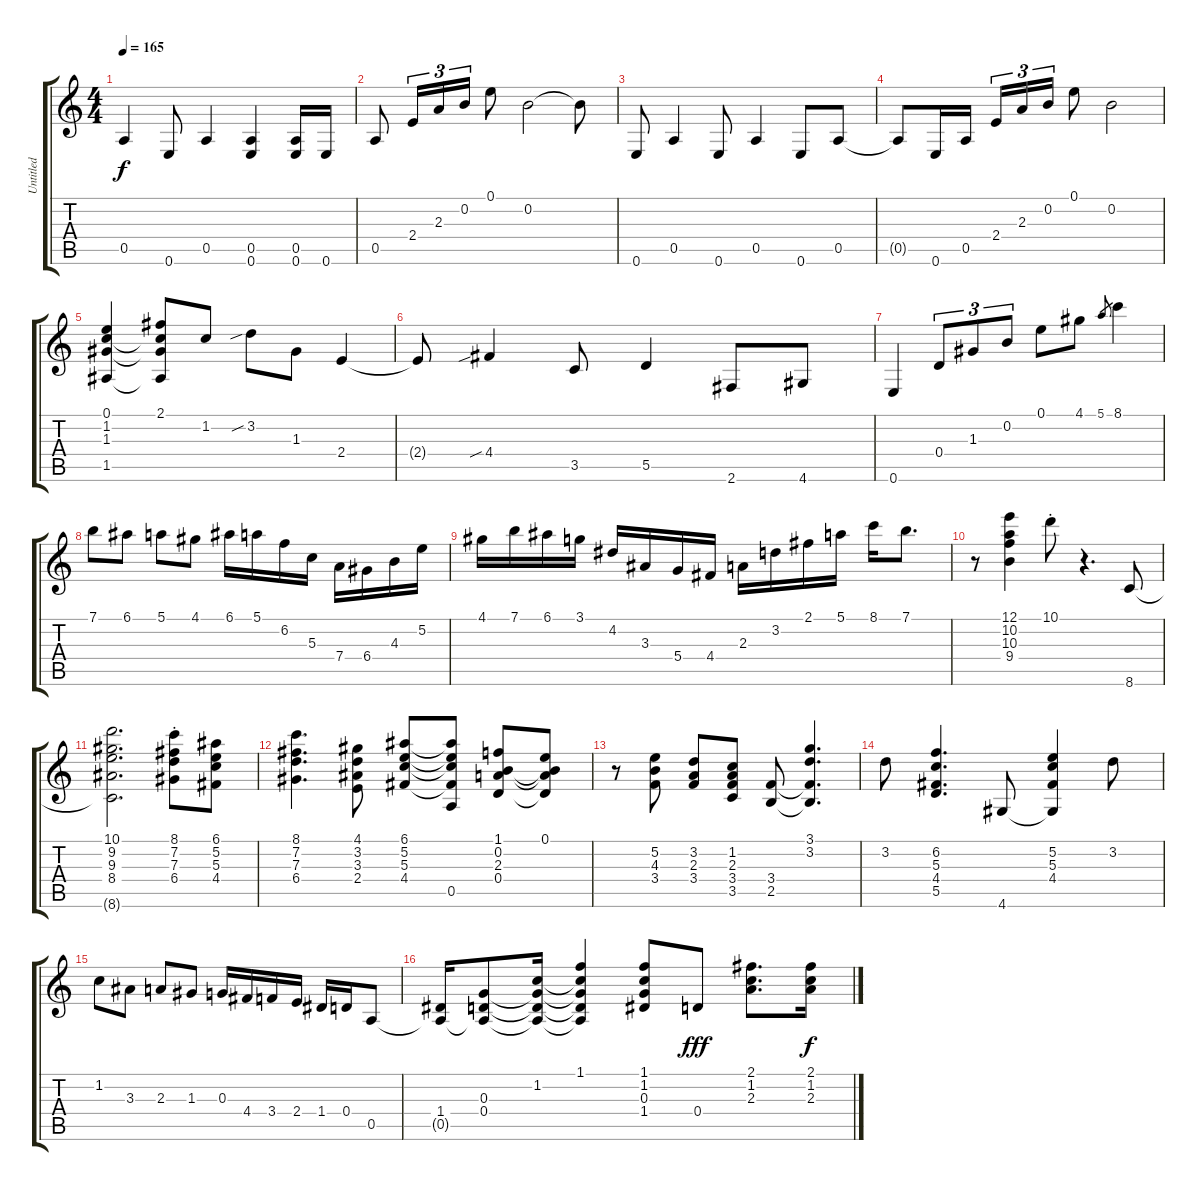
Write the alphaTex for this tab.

\track ("Untitled" "Untitled") {instrument acousticguitarsteel}
\staff {score tabs}
\tuning (E4 B3 G3 D3 A2 E2) {hide}
\ts (4 4)
\tempo 165
\clef g2
\ks c
0.5.4{dy f instrument acousticguitarsteel} 0.6.8 0.5.4 (0.5 0.6).4 (0.5 0.6).16 0.6.16 |
0.5.8 2.4.16{tu (3 2)} 2.3.16{tu (3 2)} 0.2.16{tu (3 2)} 0.1.8 0.2.2 0.2{t}.8 |
0.6.8 0.5.4 0.6.8 0.5.4 0.6.8 0.5.8 |
0.5{t}.8 0.6.16 0.5.16 2.4.16{tu (3 2)} 2.3.16{tu (3 2)} 0.2.16{tu (3 2)} 0.1.8 0.2.2 |
(0.1 1.2 1.3 1.5).4 (2.1 1.2{t} 1.3{t} 1.5{t}).8 1.2.8 3.2{sib}.8 1.3.8 2.4.4 |
2.4{t}.8 4.4{sib}.4 3.5.8 5.5.4 2.6.8 4.6.8 |
0.6.4 0.4.8{tu (3 2)} 1.3.8{tu (3 2)} 0.2.8{tu (3 2)} 0.1.8 4.1.8 5.1.8{gr} 8.1.4 |
7.1.8 6.1.8 5.1.8 4.1.8 6.1.16 5.1.16 6.2.16 5.3.16 7.4.16 6.4.16 4.3.16 5.2.16 |
4.1.16 7.1.16 6.1.16 3.1.16 4.2.16 3.3.16 5.4.16 4.4.16 2.3.16 3.2.16 2.1.16 5.1.16 8.1.16 7.1.8{d} |
r.8 (12.1 10.2 10.3 9.4).4 10.1{st}.8 r.4{d} 8.6.8 |
(10.1 9.2 9.3 8.4 8.6{t}).2{d} (8.1{st} 7.2{st} 7.3{st} 6.4{st}).8 (6.1 5.2 5.3 4.4).8 |
(8.1 7.2 7.3 6.4).4{d} (4.1 3.2 3.3 2.4).8 (6.1 5.2 5.3 4.4).8 (6.1{t} 5.2{t} 5.3{t} 4.4{t} 0.5).8 (1.1 0.2 2.3 0.4).8 (0.1 0.2{t} 2.3{t} 0.4{t}).8 |
r.8 (5.2 4.3 3.4).8 (3.2 2.3 3.4).8 (1.2 2.3 3.4 3.5).8 (3.4 2.5).8 (3.1 3.2 3.4{t} 2.5{t}).4{d} |
3.2.8 (6.2 5.3 4.4 5.5).4{d} 4.6.8 (5.2 5.3 4.4 4.6{t}).4 3.2.8 |
1.2.8 3.3.8 2.3.8 1.3.8 0.3.16 4.4.16 3.4.16 2.4.16 1.4.16 0.4.16 0.5.8 |
(1.4 0.5{t}).16 (0.3 0.4 0.5{t}).8 (1.2 0.3{t} 0.4{t} 0.5{t}).16 (1.1 1.2{t} 0.3{t} 0.4{t} 0.5{t}).4 (1.1 1.2 0.3 1.4).8 0.4.8{dy fff} (2.1 1.2 2.3).8{d} (2.1 1.2 2.3).16{dy f}
